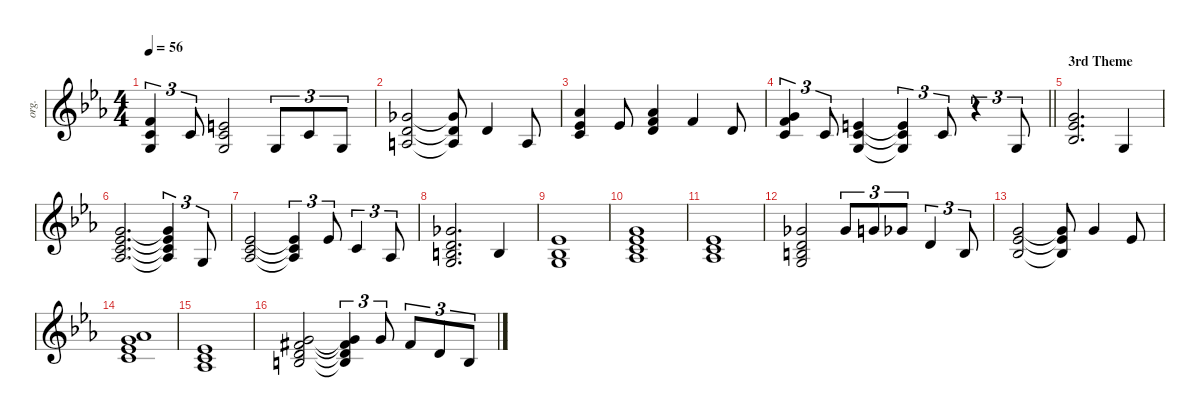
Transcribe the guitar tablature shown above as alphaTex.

\defaultSystemsLayout 4
\hideDynamics
\bracketExtendMode groupsimilarinstruments
\otherSystemsTrackNameOrientation horizontal
\track ("Keyboard 2-hid" "org.") {instrument synthstrings1}
\staff {score}
\tuning (E4 B3 G3 D3 A2 E2)
\ts (4 4)
\tempo 56
\clef g2
\ks cminor
(1.1{acc forcenatural} 1.2{acc forcenatural} 0.3{acc forcenatural}).4{tu (3 2) dy f} 1.2{acc forcenatural}.8{tu (3 2)} (0.1{acc forcenatural} 1.2{acc forcenatural} 0.3{acc forcenatural}).2 0.3{acc forcenatural}.8{tu (3 2)} 1.2{acc forcenatural}.8{tu (3 2)} 0.3{acc forcenatural}.8{tu (3 2)} |
(2.1{acc b} 3.2{acc forcenatural} 2.3{acc forcenatural}).2 (2.1{t acc b} 3.2{t acc forcenatural} 2.3{t acc forcenatural}).8 3.2{acc forcenatural}.4 2.3{acc forcenatural}.8 |
(4.1{acc b} 4.2{acc b} 5.3{acc forcenatural}).4 4.2{acc b}.8 (4.1{acc b} 6.2{acc forcenatural} 7.3{acc forcenatural}).4 6.2{acc forcenatural}.4 7.3{acc forcenatural}.8 |
\barLineRight lightlight
(8.2{acc forcenatural} 10.3{acc forcenatural} 10.4{acc forcenatural}).4{tu (3 2)} 10.4{acc forcenatural}.8{tu (3 2)} (9.3{acc forcenatural} 10.4{acc forcenatural} 10.5{acc forcenatural}).4 (9.3{t acc forcenatural} 10.4{t acc forcenatural} 10.5{t acc forcenatural}).4{tu (3 2)} 10.4{acc forcenatural}.8{tu (3 2)} r.4{tu (3 2)} 10.5{acc forcenatural}.8{tu (3 2)} |
\section ("" "3rd Theme")
(8.2{acc forcenatural} 8.3{acc b} 8.4{acc b}).2{d} 0.3{acc forcenatural}.4 |
(8.2{acc forcenatural} 8.3{acc b} 10.4{acc forcenatural} 11.5{acc b}).2{d} (8.2{t acc forcenatural} 8.3{t acc b} 10.4{t acc forcenatural} 11.5{t acc b}).4{tu (3 2)} 0.3{acc forcenatural}.8{tu (3 2)} |
(4.2{acc b} 5.3{acc forcenatural} 6.4{acc b}).2 (4.2{t acc b} 5.3{t acc forcenatural} 6.4{t acc b}).4{tu (3 2)} 4.2{acc b}.8{tu (3 2)} 5.3{acc forcenatural}.4{tu (3 2)} 6.4{acc b}.8{tu (3 2)} |
(2.1{acc b} 3.2{acc forcenatural} 4.3{acc forcenatural} 5.4{acc forcenatural}).2{d} 0.2{acc forcenatural}.4 |
(4.2{acc b} 3.3{acc b} 5.4{acc forcenatural}).1 |
(3.1{acc forcenatural} 4.2{acc b} 5.3{acc forcenatural} 6.4{acc b}).1 |
(4.2{acc b} 5.3{acc forcenatural} 6.4{acc b}).1 |
(0.2{acc forcenatural} 11.3{acc b} 12.4{acc forcenatural} 10.5{acc forcenatural}).2 11.3{acc b}.8{tu (3 2)} 12.3{acc forcenatural}.8{tu (3 2)} 11.3{acc b}.8{tu (3 2)} 12.4{acc forcenatural}.4{tu (3 2)} 9.4{acc forcenatural}.8{tu (3 2)} |
(8.2{acc forcenatural} 8.3{acc b} 8.4{acc b}).2 (8.2{t acc forcenatural} 8.3{t acc b} 8.4{t acc b}).8 3.1{acc forcenatural}.4 4.2{acc b}.8 |
(4.1{acc b} 8.2{acc forcenatural} 8.3{acc b} 10.4{acc forcenatural}).1 |
(4.2{acc b} 5.3{acc forcenatural} 6.4{acc b}).1 |
(0.2{acc forcenatural} 12.3{acc forcenatural} 16.4{acc #} 17.5{acc forcenatural}).2 (0.2{t acc forcenatural} 12.3{t acc forcenatural} 16.4{t acc #} 17.5{t acc forcenatural}).4{tu (3 2)} 3.1{acc forcenatural}.8{tu (3 2)} 2.1{acc #}.8{tu (3 2)} 3.2{acc forcenatural}.8{tu (3 2)} 0.2{acc forcenatural}.8{tu (3 2)}
